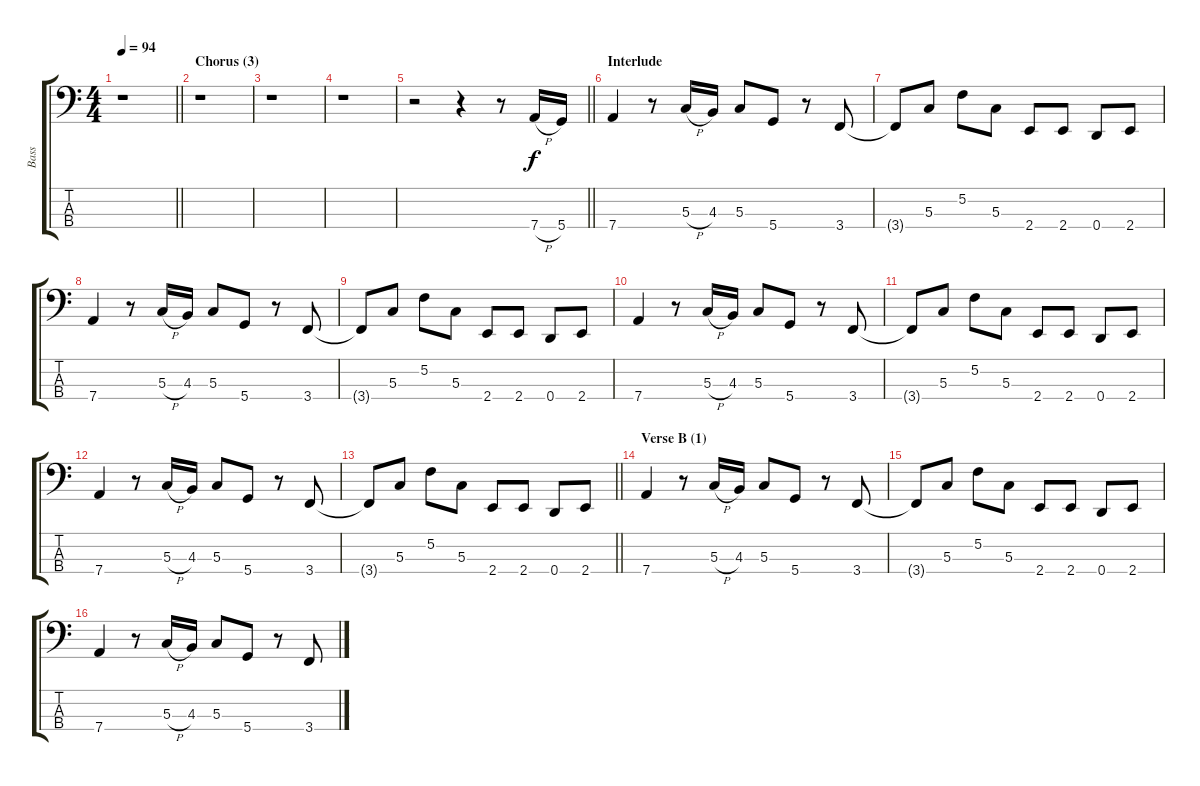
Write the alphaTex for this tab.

\track ("Bass" "Bass") {instrument electricbasspick}
\staff {score tabs}
\tuning (F2 C2 G1 D1) {hide}
\ts (4 4)
\tempo 94
\clef f4
\barLineRight lightlight
\ks aminor
r.1{dy f} |
\section ("" "Chorus (3)")
r.1 |
r.1 |
r.1 |
\barLineRight lightlight
r.2 r.4 r.8 7.4{h}.16 5.4.16 |
\section ("" "Interlude")
7.4.4 r.8 5.3{h}.16 4.3.16 5.3.8 5.4.8 r.8 3.4.8 |
3.4{t}.8 5.3.8 5.2.8 5.3.8 2.4.8 2.4.8 0.4.8 2.4.8 |
7.4.4 r.8 5.3{h}.16 4.3.16 5.3.8 5.4.8 r.8 3.4.8 |
3.4{t}.8 5.3.8 5.2.8 5.3.8 2.4.8 2.4.8 0.4.8 2.4.8 |
7.4.4 r.8 5.3{h}.16 4.3.16 5.3.8 5.4.8 r.8 3.4.8 |
3.4{t}.8 5.3.8 5.2.8 5.3.8 2.4.8 2.4.8 0.4.8 2.4.8 |
7.4.4 r.8 5.3{h}.16 4.3.16 5.3.8 5.4.8 r.8 3.4.8 |
\barLineRight lightlight
3.4{t}.8 5.3.8 5.2.8 5.3.8 2.4.8 2.4.8 0.4.8 2.4.8 |
\section ("" "Verse B (1)")
7.4.4 r.8 5.3{h}.16 4.3.16 5.3.8 5.4.8 r.8 3.4.8 |
3.4{t}.8 5.3.8 5.2.8 5.3.8 2.4.8 2.4.8 0.4.8 2.4.8 |
7.4.4 r.8 5.3{h}.16 4.3.16 5.3.8 5.4.8 r.8 3.4.8
